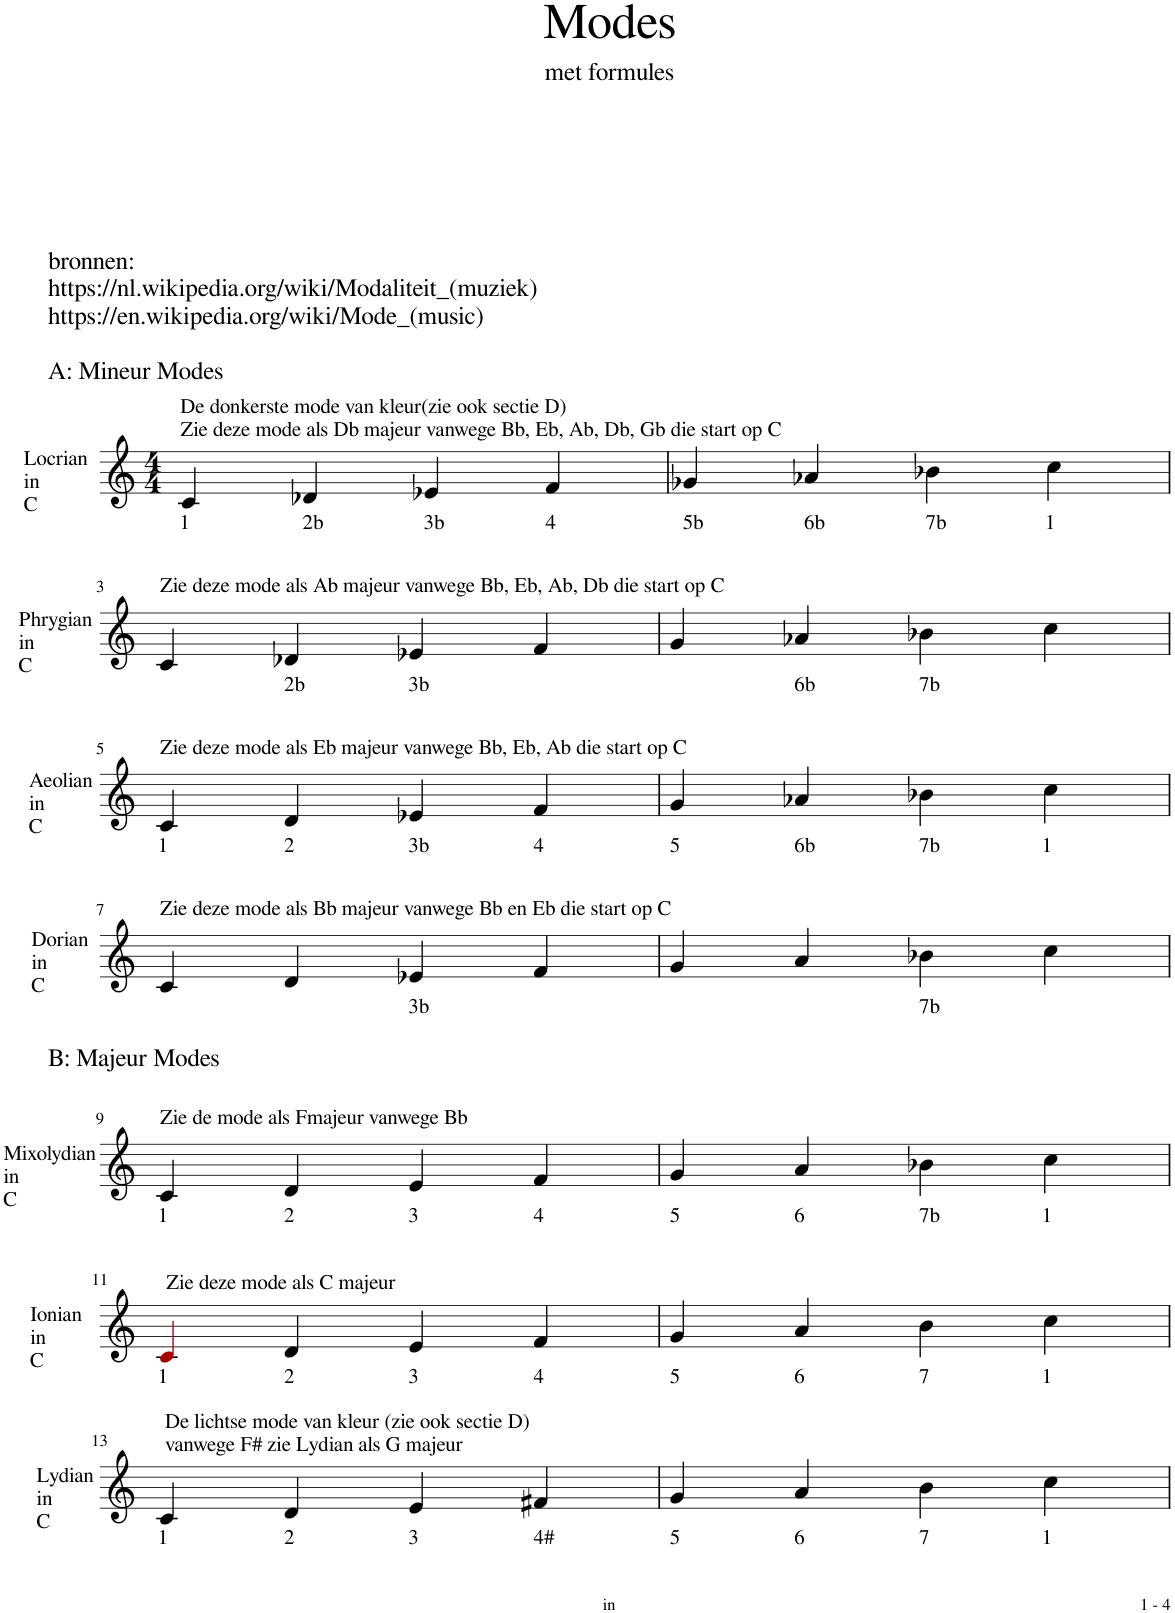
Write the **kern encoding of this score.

**kern
*part1
*staff1
*I"Piano
*I'Pno.
*clefG2
*k[]
*M4/4
=1
!LO:TX:a:t=bronnen&colon;
!LO:TX:a:t=https&colon;//nl.wikipedia.org/wiki/Modaliteit_(muziek)
!LO:TX:a:t=https&colon;//en.wikipedia.org/wiki/Mode_(music)
!LO:TX:a:t=A&colon; Mineur Modes
!LO:TX:b:t=1
!LO:TX:a:t=De donkerste mode van kleur(zie ook sectie D)
!LO:TX:a:t=Zie deze mode als Db majeur vanwege Bb, Eb, Ab, Db, Gb die start op C
4c/
!LO:TX:b:t=2b
4d-X/
!LO:TX:b:t=3b
4e-X/
!LO:TX:b:t=4
4f/
=2
!LO:TX:b:t=5b
4g-X/
!LO:TX:b:t=6b
4a-X/
!LO:TX:b:t=7b
4b-X\
!LO:TX:b:t=1
4cc\
!!LO:LB:g=z
=3
!LO:TX:a:t=Zie deze mode als Ab majeur vanwege Bb, Eb, Ab, Db die start op C
4c/
!LO:TX:b:t=2b
4d-X/
!LO:TX:b:t=3b
4e-X/
4f/
=4
4g/
!LO:TX:b:t=6b
4a-X/
!LO:TX:b:t=7b
4b-X\
4cc\
!!LO:LB:g=z
=5
!LO:TX:b:t=1
!LO:TX:a:t=Zie deze mode als Eb majeur vanwege Bb, Eb, Ab die start op C
4c/
!LO:TX:b:t=2
4d/
!LO:TX:b:t=3b
4e-X/
!LO:TX:b:t=4
4f/
=6
!LO:TX:b:t=5
4g/
!LO:TX:b:t=6b
4a-X/
!LO:TX:b:t=7b
4b-X\
!LO:TX:b:t=1
4cc\
!!LO:LB:g=z
=7
!LO:TX:a:t=Zie deze mode als Bb majeur vanwege Bb en Eb die start op C
4c/
4d/
!LO:TX:b:t=3b
4e-X/
4f/
=8
4g/
4a/
!LO:TX:b:t=7b
4b-X\
4cc\
!!LO:LB:g=z
=9
!LO:TX:a:t=B&colon; Majeur Modes
!LO:TX:b:t=1
!LO:TX:a:t=Zie de mode als Fmajeur vanwege Bb
4c/
!LO:TX:b:t=2
4d/
!LO:TX:b:t=3
4e/
!LO:TX:b:t=4
4f/
=10
!LO:TX:b:t=5
4g/
!LO:TX:b:t=6
4a/
!LO:TX:b:t=7b
4b-X\
!LO:TX:b:t=1
4cc\
!!LO:LB:g=z
=11
!LO:TX:b:t=1
!LO:TX:a:t=Zie deze mode als C majeur
4ci/
!LO:TX:b:t=2
4d/
!LO:TX:b:t=3
4e/
!LO:TX:b:t=4
4f/
=12
!LO:TX:b:t=5
4g/
!LO:TX:b:t=6
4a/
!LO:TX:b:t=7
4b\
!LO:TX:b:t=1
4cc\
!!LO:LB:g=z
=13
!LO:TX:b:t=1
!LO:TX:a:t=De lichtse mode van kleur (zie ook sectie D)
!LO:TX:a:t=vanwege F# zie Lydian als G majeur
4c/
!LO:TX:b:t=2
4d/
!LO:TX:b:t=3
4e/
!LO:TX:b:t=4#
4f#X/
=14
!LO:TX:b:t=5
4g/
!LO:TX:b:t=6
4a/
!LO:TX:b:t=7
4b\
!LO:TX:b:t=1
4cc\
=
*-
